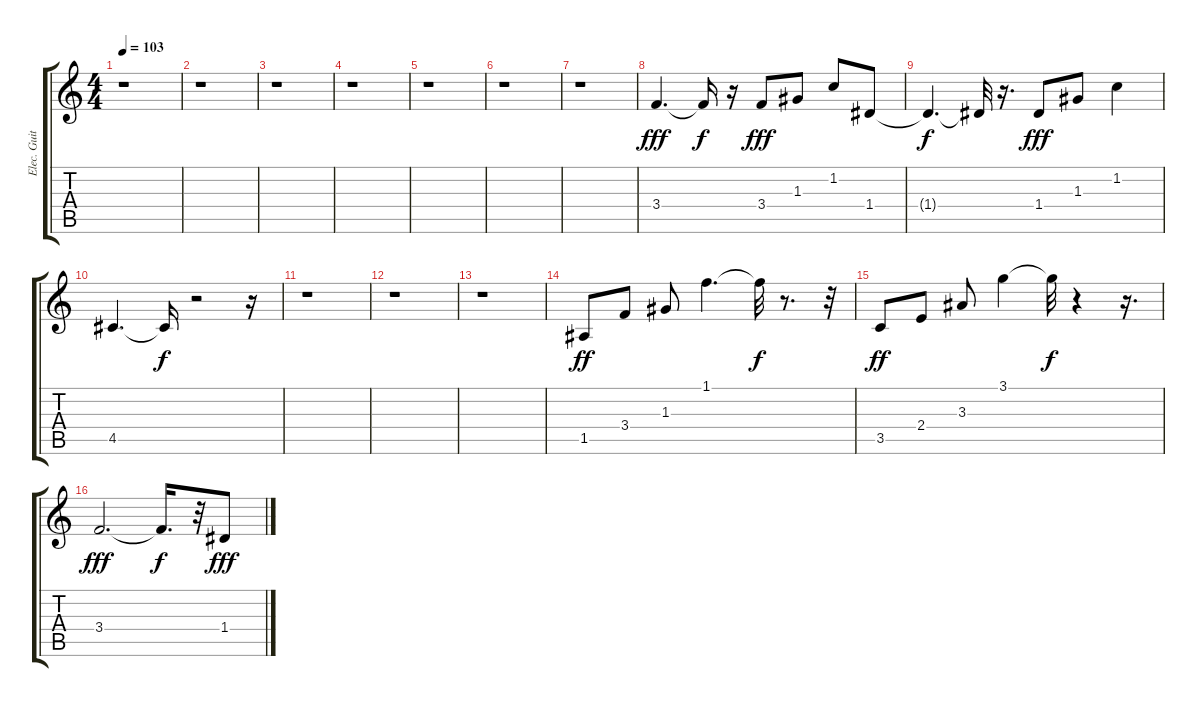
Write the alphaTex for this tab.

\track ("Elec. Guitar (clean)" "Elec. Guit") {instrument electricguitarclean}
\staff {score tabs}
\tuning (E4 B3 G3 D3 A2 E2) {hide}
\ts (4 4)
\tempo 103
\clef g2
\ks c
r.1{dy f} |
r.1 |
r.1 |
r.1 |
r.1 |
r.1 |
r.1 |
3.4.4{d dy fff} 3.4{t}.16{dy f} r.16 3.4.8{dy fff} 1.3.8 1.2.8 1.4.8 |
1.4{t}.4{d dy f} 1.4{t}.32 r.16{d} 1.4.8{dy fff} 1.3.8 1.2.4 |
4.5.4{d} 4.5{t}.16{dy f} r.2 r.16 |
r.1 |
r.1 |
r.1 |
1.5.8{dy ff} 3.4.8 1.3.8 1.1.4{d} 1.1{t}.32{dy f} r.8{d} r.32 |
3.5.8{dy ff} 2.4.8 3.3.8 3.1.4 3.1{t}.32{dy f} r.4 r.16{d} |
3.4.2{d dy fff} 3.4{t}.16{d dy f} r.32 1.4.8{dy fff}
